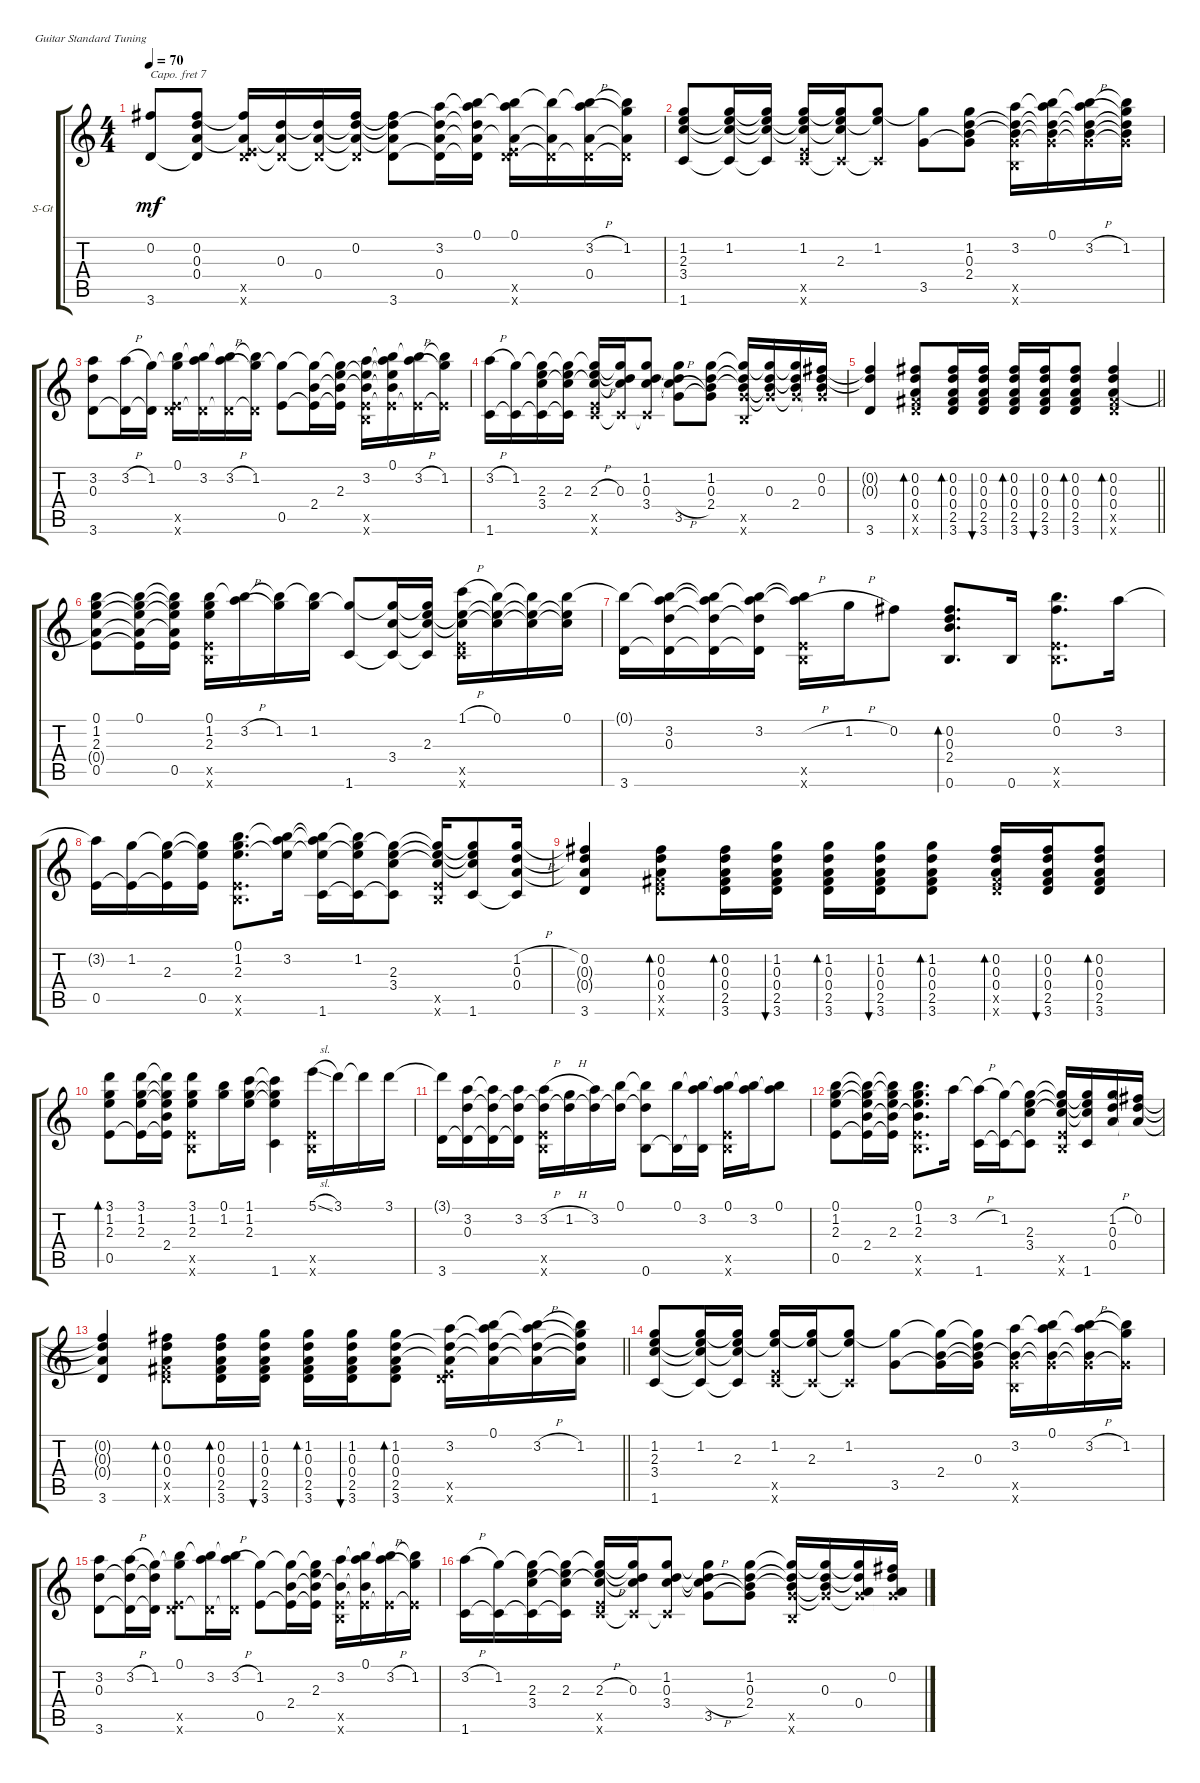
\defaultSystemsLayout 4
\bracketExtendMode groupsimilarinstruments
\firstSystemTrackNameOrientation horizontal
\otherSystemsTrackNameOrientation horizontal
\track ("Steel Guitar" "S-Gt") {instrument acousticguitarsteel}
\staff {score tabs}
\capo 7
\tuning (E4 B3 G3 D3 A2 E2)
\ts (4 4)
\tempo 70
\clef g2
\ks c
(3.6 0.2{t}).8{dy mf} (0.4 3.6{t} 0.2 0.3).8 (3.6{x} 0.4{t} 0.2{t} 0.5{x}).16 (0.3 3.6{x t} 0.4{t}).16 (0.4 3.6{x t} 0.3{t}).16 (0.2 3.6{x t} 0.4{t} 0.3{t}).16 (3.6 0.4{t} 0.2{t} 0.3{t}).8 (0.4 3.6{t} 3.2 0.3{t}).16 (0.4{t} 3.6{t} 3.2{t} 0.3{t} 0.1).16 (0.1 3.6{x} 0.4{t} 3.2{t} 0.5{x}).16 (3.6{x t} 0.4{t} 0.1{t}).16 (3.2{h} 0.4 3.6{x t} 0.1{t}).16 (1.2 0.4{t} 3.6{x t} 0.1{t}).16 |
(1.6 1.2 3.4 2.3).8 (1.2 3.4{t} 1.6{t} 2.3{t}).16 (1.2{t} 2.3{t} 1.6{t} 3.4{t}).16 (1.2 2.3{t} 1.6{x} 3.4{t} 0.5{x}).16 (2.3 1.2{t} 1.6{x t} 3.4{t}).16 (1.2 2.3{t} 1.6{x t}).8 (3.5 1.2{t}).8 (2.4 3.5{t} 1.2 0.3).8 (3.2 3.5{x} 2.4{t} 0.6{x} 0.3{t}).16 (0.1 2.4{t} 3.5{x t} 3.2{t} 0.3{t}).16 (3.2{h} 2.4{t} 3.5{x t} 0.1{t} 0.3{t}).16 (1.2 3.5{x t} 0.1{t} 2.4{t} 0.3{t}).16 |
(3.2 3.6 0.3).8 (3.2{h} 3.6{t}).16 (1.2 3.6{t}).16 (0.1 3.6{x} 1.2{t} 0.5{x}).16 (0.1{t} 3.6{x t} 3.2).16 (3.2{h} 3.6{x t} 0.1{t}).16 (1.2 0.1{t} 3.6{x t}).16 (1.2{t} 0.5).8 (2.4 0.5{t} 1.2{t}).16 (2.4{t} 0.5{t} 1.2{t} 2.3).16 (3.2 0.5{x} 2.4{t} 0.6{x} 2.3{t}).16 (0.1 3.2{t} 0.5{x t} 2.4{t} 2.3{t}).16 (3.2{h} 0.1{t} 0.5{x t}).16 (1.2 0.1{t} 0.5{x t}).16 |
(3.2{h} 1.6).16 (1.2 1.6{t}).16 (2.3 3.4 1.6{t} 1.2{t}).16 (2.3 1.6{t} 3.4{t} 1.2{t}).16 (2.3{h} 1.6{x} 3.4{t} 1.2{t} 0.5{x}).16 (0.3 1.6{x t} 3.4{t} 1.2{t}).16 (1.2 3.4 1.6{x t} 0.3).8 (3.5 3.4{h t} 0.3{t} 1.2{t}).8 (2.4 0.3 1.2 3.5{t}).8 (3.5{x} 1.2{t} 0.3{t} 2.4{t} 0.6{x}).16 (0.3 3.5{x t} 1.2{t} 2.4{t}).16 (2.4 3.5{x t} 0.3{t} 1.2{t}).16 (0.2 3.5{x t} 2.4{t} 0.3).16 |
\barLineRight lightlight
(3.6 0.2{t} 0.3{t}).4 (3.6{x} 2.5{x} 0.4 0.3 0.2).8{bd 30} (0.2 0.3 0.4 2.5 3.6).16{bd 30} (3.6 2.5 0.4 0.3 0.2).16{bu 30} (0.2 0.3 0.4 2.5 3.6).16{bd 30} (0.2 0.3 0.4 3.6 2.5).16{bu 30} (3.6 2.5 0.2 0.3 0.4).8{bd 30} (3.6{x} 2.5{x} 0.4 0.3 0.2).4{bd 30} |
(0.5 2.3 1.2 0.1 0.4{t}).8 (0.1 0.5{t} 0.4{t} 2.3{t} 1.2{t}).16 (0.5 0.4{t} 2.3{t} 1.2{t} 0.1{t}).16 (2.3 1.2 0.1 0.6{x} 0.5{x}).16 (3.2{h} 0.1{t}).16 (1.2 0.1{t}).16 (1.2 0.1{t}).16 (1.6 1.2{t}).8 (3.4 1.6{t} 1.2{t}).16 (2.3 1.6{t} 3.4{t} 1.2{t}).16 (1.1{h} 1.6{x} 3.4{t} 2.3{t} 0.5{x}).16 (0.1 3.4{t} 2.3{t}).16 (0.1{t} 3.4{t} 2.3{t}).16 (0.1 3.4{t} 2.3{t}).16 |
(3.6 0.1{t}).16 (3.2 0.3 3.6{t} 0.1{t}).16 (0.3{t} 3.2{t} 3.6{t} 0.1{t}).16 (3.2 0.3{t} 3.6{t} 0.1{t}).16 (0.6{x} 0.5{x} 0.1{t} 3.2{h t}).16 1.2{h}.16 0.2.8 (0.6 2.4 0.3 0.2).8{d bd 119} 0.6.16 (0.2 0.1 0.6{x} 0.5{x}).8{d} 3.2.16 |
(0.5 3.2{t}).16 (1.2 0.5{t}).16 (2.3 0.5{t} 1.2{t}).16 (0.5 2.3{t} 1.2{t}).16 (0.1 0.6{x} 0.5{x} 1.2 2.3).8{d} (3.2 0.1{t} 2.3{t}).16 (1.6 3.2{t} 0.1{t} 2.3{t}).16 (1.2 0.1{t} 2.3{t} 1.6{t}).16 (2.3 3.4 1.6{t} 1.2{t}).8 (0.6{x} 0.5{x} 3.4{t} 2.3{t} 1.2{t}).16 (2.3{t} 3.4{t} 1.6 1.2{t}).8 (1.2{h} 0.3 0.4 1.6{t}).16 |
(3.6 0.2 0.3{t} 0.4{t}).4 (3.6{x} 2.5{x} 0.4 0.3 0.2).8{bd 30} (0.2 0.3 0.4 2.5 3.6).16{bd 30} (3.6 2.5 0.4 0.3 1.2).16{bu 30} (1.2 0.3 0.4 2.5 3.6).16{bd 30} (1.2 0.3 0.4 3.6 2.5).16{bu 30} (3.6 2.5 1.2 0.3 0.4).8{bd 30} (3.6{x} 2.5{x} 0.4 0.3 0.2).16{bd 30} (0.2 0.3 0.4 2.5 3.6).16{bu 30} (3.6 2.5 0.4 0.3 0.2).8{bd 30} |
(0.5 2.3 1.2 3.1).8{bd 30} (3.1 1.2 2.3 0.5{t}).16 (2.4 0.5{t} 2.3{t} 1.2{t} 3.1{t}).16 (0.6{x} 0.5{x} 2.3 1.2 3.1).8 (0.1 1.2).16 (1.1 1.2 2.3).16 (1.6 1.1{t} 1.2{t} 2.3{t}).4 (0.6{x} 0.5{x} 5.1{sl}).16 3.1.16 3.1{t}.16 3.1.16 |
(3.6 3.1{t}).16 (0.3 3.2 3.6{t}).16 (3.2{t} 0.3{t} 3.6{t}).16 (3.2 0.3{t} 3.6{t}).16 (3.2{h} 0.6{x} 0.5{x} 0.3{t}).16 (1.2{h} 0.3{t}).16 (3.2 0.3{t}).16 (0.1 0.3{t}).16 (0.6 0.1{t} 0.3{t}).8 (0.1 0.6{t}).16 (3.2 0.1{t} 0.6{t}).16 (0.1 0.6{x} 0.5{x} 3.2{t}).16 (3.2 0.1{t}).16 (0.1 3.2{t}).8 |
(0.5 2.3 1.2 0.1).8 (2.4 0.5{t} 2.3{t} 1.2{t} 0.1{t}).16 (2.3 0.5{t} 2.4{t} 1.2{t} 0.1{t}).16 (0.6{x} 0.5{x} 1.2 2.3 0.1 2.4{t}).8{d} 3.2.16 (1.6 3.2{h t}).16 (1.2 1.6{t}).16 (2.3 3.4 1.2{t} 1.6{t}).8 (0.6{x} 0.5{x} 3.4{t} 2.3{t} 1.2{t}).16 (1.6 3.4{t} 2.3{t} 1.2{t}).16 (0.4 0.3 1.2{h}).16 (0.2 0.3{t} 0.4{t}).16 |
\barLineRight lightlight
(3.6 0.2{t} 0.3{t} 0.4{t}).4 (3.6{x} 2.5{x} 0.4 0.3 0.2).8{bd 30} (0.2 0.3 0.4 2.5 3.6).16{bd 30} (3.6 2.5 0.4 0.3 1.2).16{bu 30} (1.2 0.3 0.4 2.5 3.6).16{bd 30} (1.2 0.3 0.4 3.6 2.5).16{bu 30} (3.6 2.5 1.2 0.3 0.4).8{bd 30} (3.6{x} 0.5{x} 3.2 0.4{t} 0.3{t}).16 (0.1 3.2{t} 0.4{t} 0.3{t}).16 (3.2{h} 0.1{t} 0.4{t} 0.3{t}).16 (1.2 0.1{t} 0.4{t} 0.3{t}).16 |
(1.6 1.2 3.4 2.3).8 (1.2 1.6{t} 2.3{t} 3.4{t}).16 (1.2{t} 2.3 1.6{t} 3.4{t}).16 (1.2 2.3{t} 1.6{x} 0.5{x}).16 (2.3 1.2{t} 1.6{x t}).16 (1.2 2.3{t} 1.6{x t}).8 (3.5 1.2{t}).8 (2.4 3.5{t} 1.2{t}).16 (2.4{t} 3.5{t} 1.2{t} 0.3).16 (3.2 3.5{x} 2.4{t} 0.6{x}).16 (0.1 2.4{t} 3.5{x t} 3.2{t}).16 (3.2{h} 2.4{t} 3.5{x t} 0.1{t}).16 (1.2 3.5{x t} 0.1{t}).16 |
(3.2 3.6 0.3).8 (3.2{h} 3.6{t} 0.3{t}).16 (1.2 3.6{t} 0.3{t}).16 (0.1 3.6{x} 1.2{t} 0.5{x}).8 (3.2 3.6{x t} 0.1{t}).16 (3.2{h} 0.1{t} 3.6{x t}).16 (1.2 0.5).8 (2.4 0.5{t} 1.2{t}).16 (2.4{t} 0.5{t} 1.2{t} 2.3).16 (3.2 0.5{x} 2.4{t} 0.6{x}).16 (0.1 3.2{t} 0.5{x t} 2.4{t}).16 (3.2{h} 0.1{t} 0.5{x t}).16 (1.2 0.1{t} 0.5{x t}).16 |
(3.2{h} 1.6).16 (1.2 1.6{t}).16 (2.3 3.4 1.6{t} 1.2{t}).16 (2.3 1.6{t} 3.4{t} 1.2{t}).16 (2.3{h} 1.6{x} 3.4{t} 1.2{t} 0.5{x}).16 (0.3 1.6{x t} 3.4{t} 1.2{t}).16 (1.2 3.4 1.6{x t} 0.3).8 (3.5 3.4{h t} 0.3{t} 1.2{t}).8 (2.4 0.3 1.2 3.5{t}).8 (3.5{x} 1.2{t} 0.3{t} 2.4{t} 0.6{x}).16 (0.3 3.5{x t} 1.2{t} 2.4{t}).16 (0.4 3.5{x t} 0.3{t} 1.2{t}).16 (0.2 3.5{x t} 0.4{t} 0.3{t}).16
